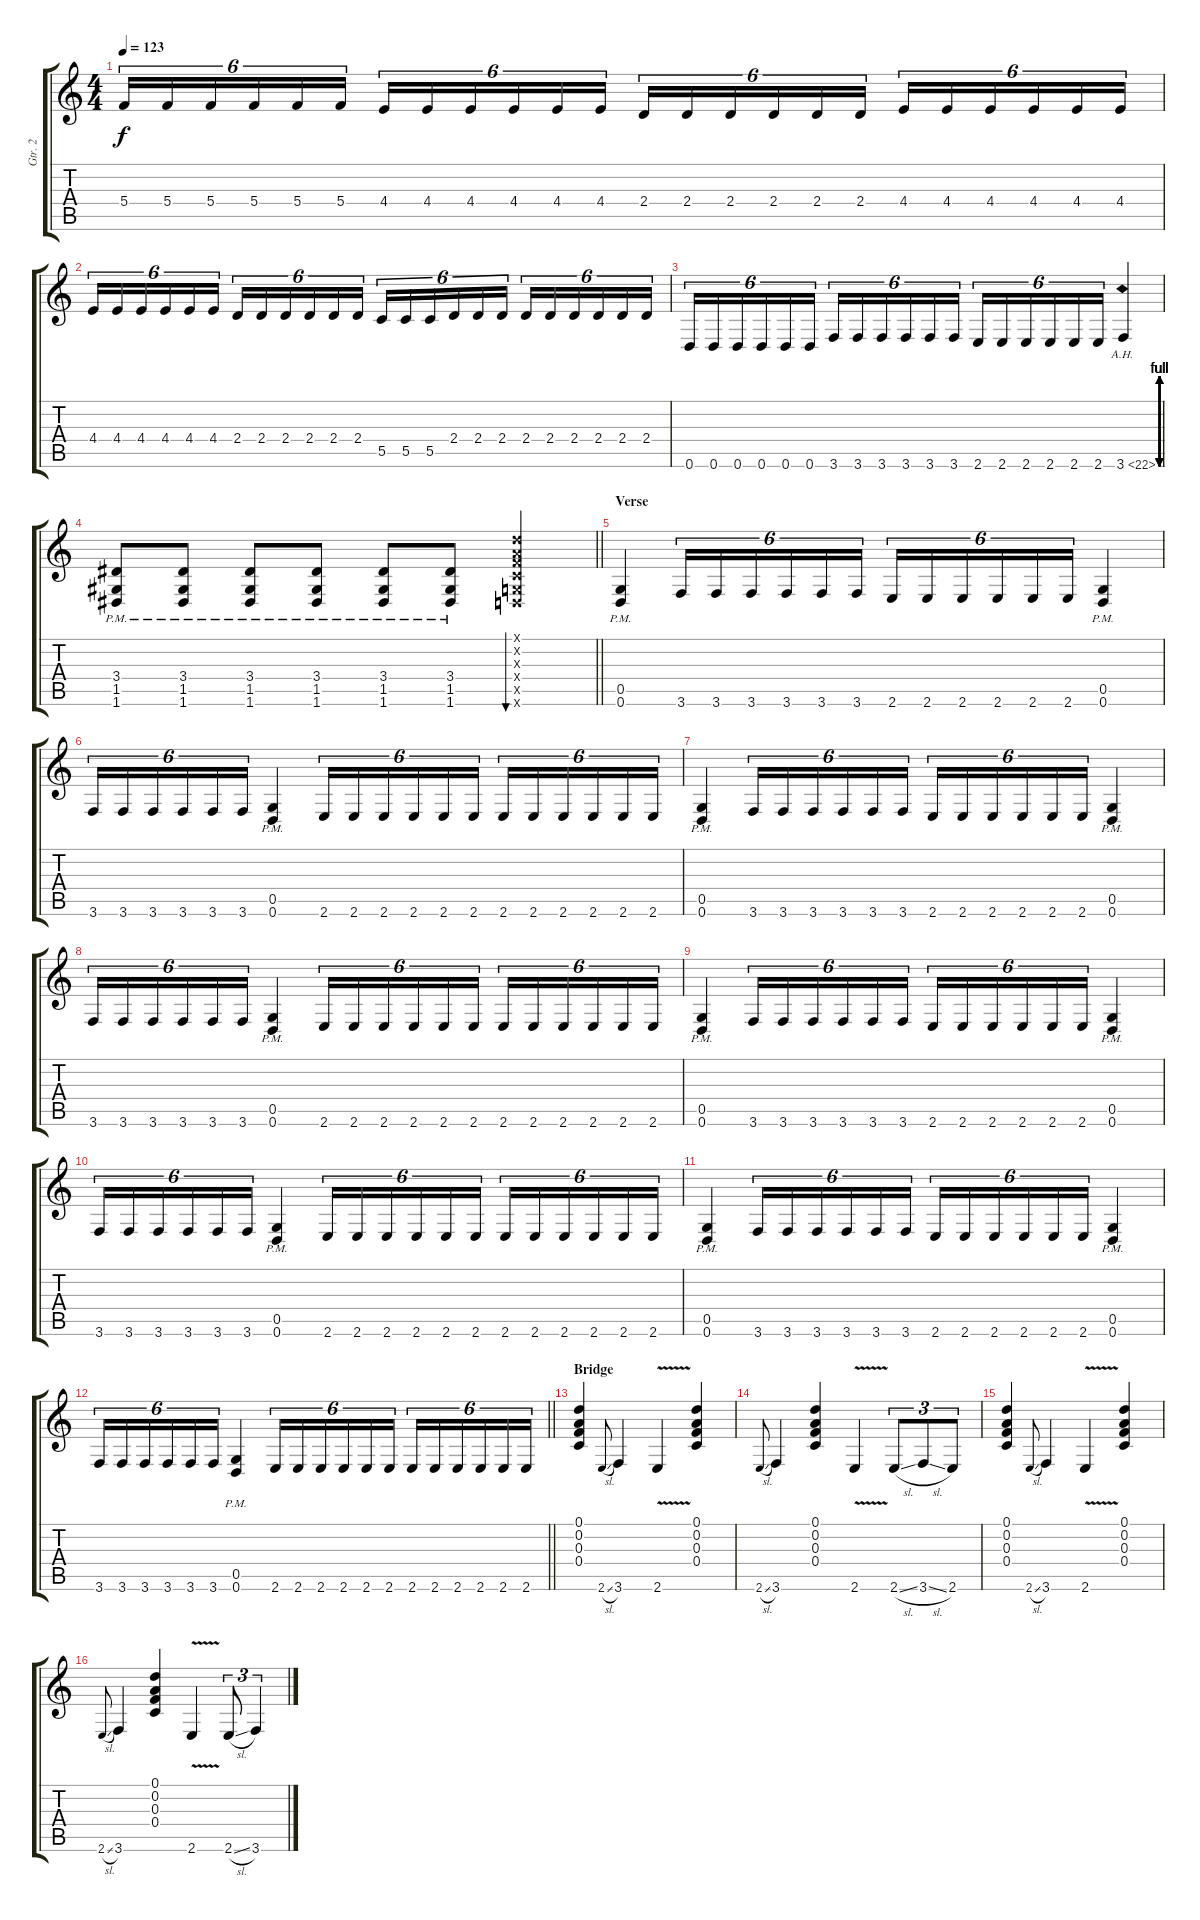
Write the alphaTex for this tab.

\track ("Gtr. 2" "Gtr. 2") {instrument distortionguitar}
\staff {score tabs}
\tuning (D4 A3 F3 C3 G2 D2) {hide}
\ts (4 4)
\tempo 123
\clef g2
\ks c
5.4.16{tu (6 4) dy f} 5.4.16{tu (6 4)} 5.4.16{tu (6 4)} 5.4.16{tu (6 4)} 5.4.16{tu (6 4)} 5.4.16{tu (6 4)} 4.4.16{tu (6 4)} 4.4.16{tu (6 4)} 4.4.16{tu (6 4)} 4.4.16{tu (6 4)} 4.4.16{tu (6 4)} 4.4.16{tu (6 4)} 2.4.16{tu (6 4)} 2.4.16{tu (6 4)} 2.4.16{tu (6 4)} 2.4.16{tu (6 4)} 2.4.16{tu (6 4)} 2.4.16{tu (6 4)} 4.4.16{tu (6 4)} 4.4.16{tu (6 4)} 4.4.16{tu (6 4)} 4.4.16{tu (6 4)} 4.4.16{tu (6 4)} 4.4.16{tu (6 4)} |
4.4.16{tu (6 4)} 4.4.16{tu (6 4)} 4.4.16{tu (6 4)} 4.4.16{tu (6 4)} 4.4.16{tu (6 4)} 4.4.16{tu (6 4)} 2.4.16{tu (6 4)} 2.4.16{tu (6 4)} 2.4.16{tu (6 4)} 2.4.16{tu (6 4)} 2.4.16{tu (6 4)} 2.4.16{tu (6 4)} 5.5.16{tu (6 4)} 5.5.16{tu (6 4)} 5.5.16{tu (6 4)} 2.4.16{tu (6 4)} 2.4.16{tu (6 4)} 2.4.16{tu (6 4)} 2.4.16{tu (6 4)} 2.4.16{tu (6 4)} 2.4.16{tu (6 4)} 2.4.16{tu (6 4)} 2.4.16{tu (6 4)} 2.4.16{tu (6 4)} |
0.6.16{tu (6 4)} 0.6.16{tu (6 4)} 0.6.16{tu (6 4)} 0.6.16{tu (6 4)} 0.6.16{tu (6 4)} 0.6.16{tu (6 4)} 3.6.16{tu (6 4)} 3.6.16{tu (6 4)} 3.6.16{tu (6 4)} 3.6.16{tu (6 4)} 3.6.16{tu (6 4)} 3.6.16{tu (6 4)} 2.6.16{tu (6 4)} 2.6.16{tu (6 4)} 2.6.16{tu (6 4)} 2.6.16{tu (6 4)} 2.6.16{tu (6 4)} 2.6.16{tu (6 4)} 3.6{be (custom 0 0 10 4 19 0 30 4 40 0 49 4 60 0) ah 19}.4 |
\barLineRight lightlight
(3.4{pm} 1.5{pm} 1.6{pm}).8 (3.4{pm} 1.5{pm} 1.6{pm}).8 (3.4{pm} 1.5{pm} 1.6{pm}).8 (3.4{pm} 1.5{pm} 1.6{pm}).8 (3.4{pm} 1.5{pm} 1.6{pm}).8 (3.4{pm} 1.5{pm} 1.6{pm}).8 (0.1{x} 0.2{x} 0.3{x} 0.4{x} 0.5{x} 0.6{x}).4{bu 480} |
\section ("" "Verse")
(0.5{pm} 0.6{pm}).4 3.6.16{tu (6 4)} 3.6.16{tu (6 4)} 3.6.16{tu (6 4)} 3.6.16{tu (6 4)} 3.6.16{tu (6 4)} 3.6.16{tu (6 4)} 2.6.16{tu (6 4)} 2.6.16{tu (6 4)} 2.6.16{tu (6 4)} 2.6.16{tu (6 4)} 2.6.16{tu (6 4)} 2.6.16{tu (6 4)} (0.5{pm} 0.6{pm}).4 |
3.6.16{tu (6 4)} 3.6.16{tu (6 4)} 3.6.16{tu (6 4)} 3.6.16{tu (6 4)} 3.6.16{tu (6 4)} 3.6.16{tu (6 4)} (0.5{pm} 0.6{pm}).4 2.6.16{tu (6 4)} 2.6.16{tu (6 4)} 2.6.16{tu (6 4)} 2.6.16{tu (6 4)} 2.6.16{tu (6 4)} 2.6.16{tu (6 4)} 2.6.16{tu (6 4)} 2.6.16{tu (6 4)} 2.6.16{tu (6 4)} 2.6.16{tu (6 4)} 2.6.16{tu (6 4)} 2.6.16{tu (6 4)} |
(0.5{pm} 0.6{pm}).4 3.6.16{tu (6 4)} 3.6.16{tu (6 4)} 3.6.16{tu (6 4)} 3.6.16{tu (6 4)} 3.6.16{tu (6 4)} 3.6.16{tu (6 4)} 2.6.16{tu (6 4)} 2.6.16{tu (6 4)} 2.6.16{tu (6 4)} 2.6.16{tu (6 4)} 2.6.16{tu (6 4)} 2.6.16{tu (6 4)} (0.5{pm} 0.6{pm}).4 |
3.6.16{tu (6 4)} 3.6.16{tu (6 4)} 3.6.16{tu (6 4)} 3.6.16{tu (6 4)} 3.6.16{tu (6 4)} 3.6.16{tu (6 4)} (0.5{pm} 0.6{pm}).4 2.6.16{tu (6 4)} 2.6.16{tu (6 4)} 2.6.16{tu (6 4)} 2.6.16{tu (6 4)} 2.6.16{tu (6 4)} 2.6.16{tu (6 4)} 2.6.16{tu (6 4)} 2.6.16{tu (6 4)} 2.6.16{tu (6 4)} 2.6.16{tu (6 4)} 2.6.16{tu (6 4)} 2.6.16{tu (6 4)} |
(0.5{pm} 0.6{pm}).4 3.6.16{tu (6 4)} 3.6.16{tu (6 4)} 3.6.16{tu (6 4)} 3.6.16{tu (6 4)} 3.6.16{tu (6 4)} 3.6.16{tu (6 4)} 2.6.16{tu (6 4)} 2.6.16{tu (6 4)} 2.6.16{tu (6 4)} 2.6.16{tu (6 4)} 2.6.16{tu (6 4)} 2.6.16{tu (6 4)} (0.5{pm} 0.6{pm}).4 |
3.6.16{tu (6 4)} 3.6.16{tu (6 4)} 3.6.16{tu (6 4)} 3.6.16{tu (6 4)} 3.6.16{tu (6 4)} 3.6.16{tu (6 4)} (0.5{pm} 0.6{pm}).4 2.6.16{tu (6 4)} 2.6.16{tu (6 4)} 2.6.16{tu (6 4)} 2.6.16{tu (6 4)} 2.6.16{tu (6 4)} 2.6.16{tu (6 4)} 2.6.16{tu (6 4)} 2.6.16{tu (6 4)} 2.6.16{tu (6 4)} 2.6.16{tu (6 4)} 2.6.16{tu (6 4)} 2.6.16{tu (6 4)} |
(0.5{pm} 0.6{pm}).4 3.6.16{tu (6 4)} 3.6.16{tu (6 4)} 3.6.16{tu (6 4)} 3.6.16{tu (6 4)} 3.6.16{tu (6 4)} 3.6.16{tu (6 4)} 2.6.16{tu (6 4)} 2.6.16{tu (6 4)} 2.6.16{tu (6 4)} 2.6.16{tu (6 4)} 2.6.16{tu (6 4)} 2.6.16{tu (6 4)} (0.5{pm} 0.6{pm}).4 |
\barLineRight lightlight
3.6.16{tu (6 4)} 3.6.16{tu (6 4)} 3.6.16{tu (6 4)} 3.6.16{tu (6 4)} 3.6.16{tu (6 4)} 3.6.16{tu (6 4)} (0.5{pm} 0.6{pm}).4 2.6.16{tu (6 4)} 2.6.16{tu (6 4)} 2.6.16{tu (6 4)} 2.6.16{tu (6 4)} 2.6.16{tu (6 4)} 2.6.16{tu (6 4)} 2.6.16{tu (6 4)} 2.6.16{tu (6 4)} 2.6.16{tu (6 4)} 2.6.16{tu (6 4)} 2.6.16{tu (6 4)} 2.6.16{tu (6 4)} |
\section ("" "Bridge")
(0.1 0.2 0.3 0.4).4 2.6{sl}.8{gr onbeat} 3.6.4 2.6{v}.4 (0.1 0.2 0.3 0.4).4 |
2.6{sl}.8{gr onbeat} 3.6.4 (0.1 0.2 0.3 0.4).4 2.6{v}.4 2.6{sl}.8{tu (3 2)} 3.6{sl}.8{tu (3 2)} 2.6.8{tu (3 2)} |
(0.1 0.2 0.3 0.4).4 2.6{sl}.8{gr onbeat} 3.6.4 2.6{v}.4 (0.1 0.2 0.3 0.4).4 |
2.6{sl}.8{gr onbeat} 3.6.4 (0.1 0.2 0.3 0.4).4 2.6{v}.4 2.6{sl}.8{tu (3 2)} 3.6.4{tu (3 2)}
